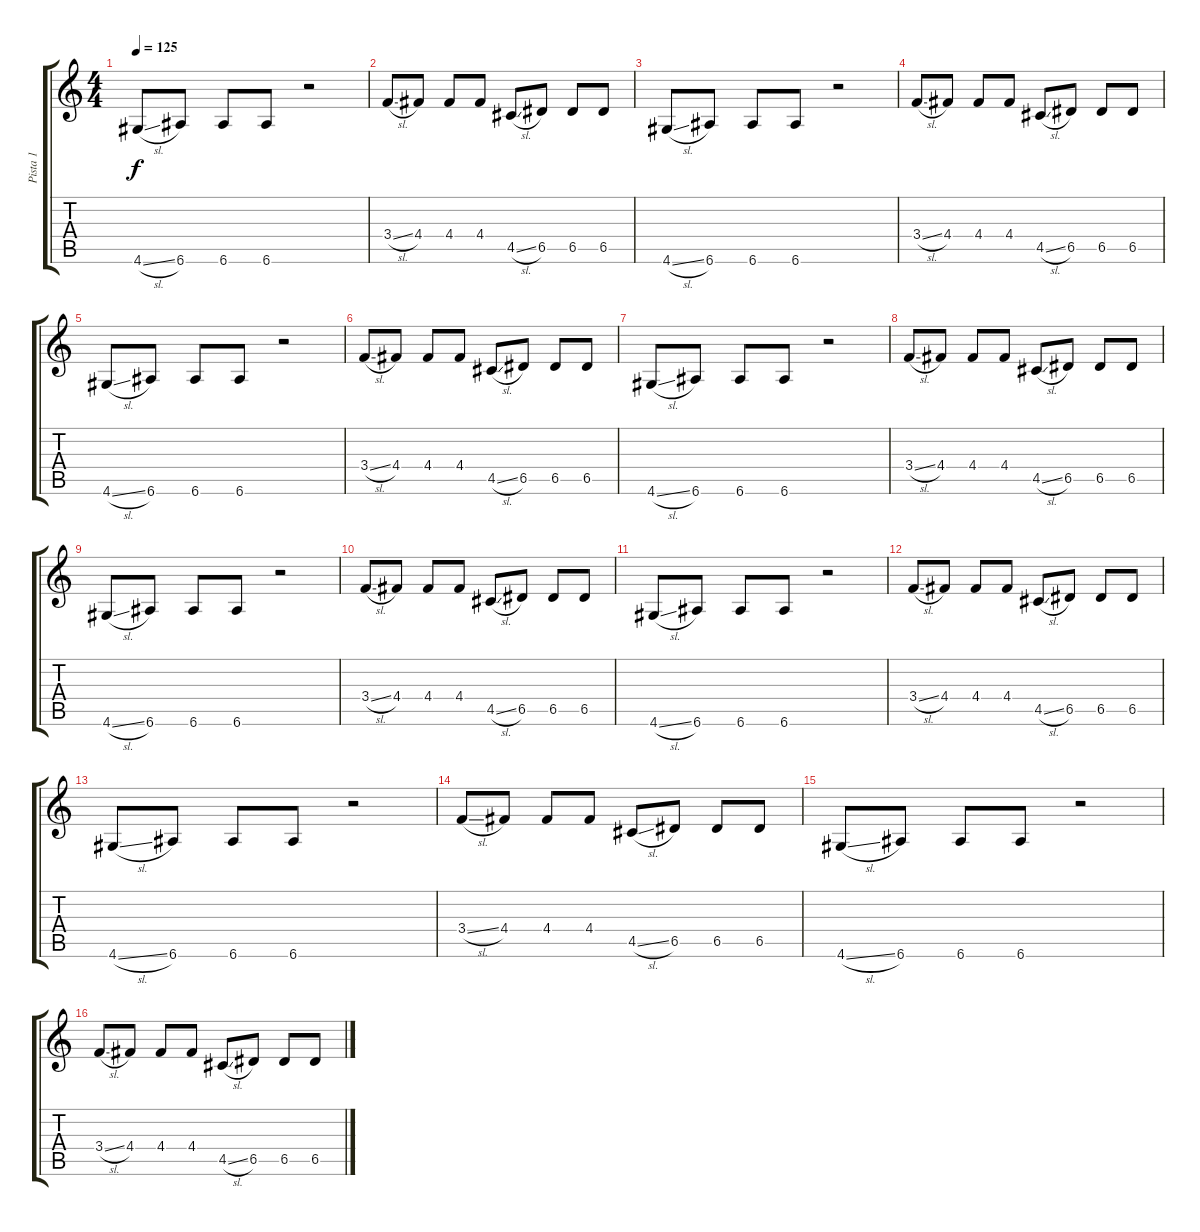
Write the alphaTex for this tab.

\track ("Pista 1" "Pista 1") {instrument overdrivenguitar}
\staff {score tabs}
\tuning (E4 B3 G3 D3 A2 E2) {hide}
\ts (4 4)
\tempo 125
\clef g2
\ks c
4.6{sl}.8{dy f} 6.6.8 6.6.8 6.6.8 r.2 |
3.4{sl}.8 4.4.8 4.4.8 4.4.8 4.5{sl}.8 6.5.8 6.5.8 6.5.8 |
4.6{sl}.8 6.6.8 6.6.8 6.6.8 r.2 |
3.4{sl}.8 4.4.8 4.4.8 4.4.8 4.5{sl}.8 6.5.8 6.5.8 6.5.8 |
4.6{sl}.8 6.6.8 6.6.8 6.6.8 r.2 |
3.4{sl}.8 4.4.8 4.4.8 4.4.8 4.5{sl}.8 6.5.8 6.5.8 6.5.8 |
4.6{sl}.8 6.6.8 6.6.8 6.6.8 r.2 |
3.4{sl}.8 4.4.8 4.4.8 4.4.8 4.5{sl}.8 6.5.8 6.5.8 6.5.8 |
4.6{sl}.8 6.6.8 6.6.8 6.6.8 r.2 |
3.4{sl}.8 4.4.8 4.4.8 4.4.8 4.5{sl}.8 6.5.8 6.5.8 6.5.8 |
4.6{sl}.8 6.6.8 6.6.8 6.6.8 r.2 |
3.4{sl}.8 4.4.8 4.4.8 4.4.8 4.5{sl}.8 6.5.8 6.5.8 6.5.8 |
4.6{sl}.8 6.6.8 6.6.8 6.6.8 r.2 |
3.4{sl}.8 4.4.8 4.4.8 4.4.8 4.5{sl}.8 6.5.8 6.5.8 6.5.8 |
4.6{sl}.8 6.6.8 6.6.8 6.6.8 r.2 |
3.4{sl}.8 4.4.8 4.4.8 4.4.8 4.5{sl}.8 6.5.8 6.5.8 6.5.8
